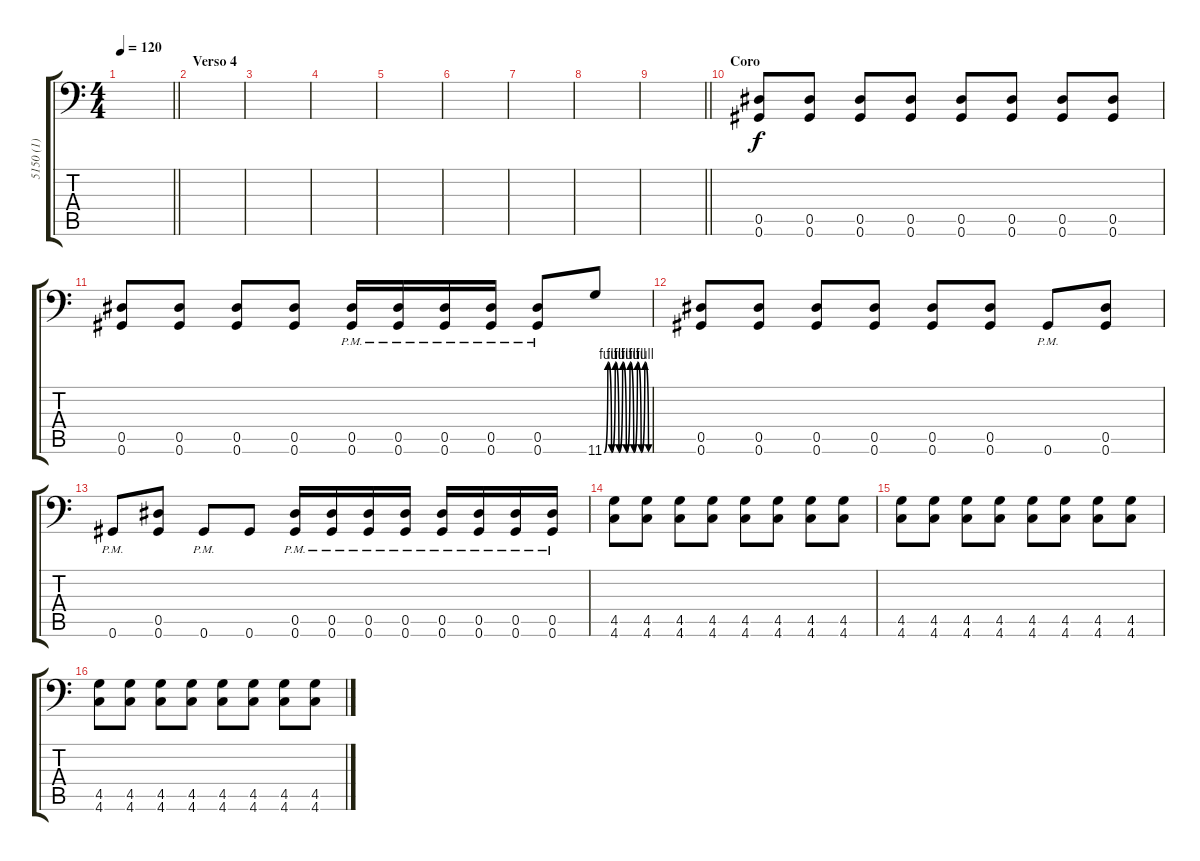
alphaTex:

\track ("5150 (1)" "5150 (1)") {instrument electricguitarjazz}
\staff {score tabs}
\tuning (Bb3 F3 Db3 Ab2 Eb2 Ab1) {hide}
\ts (4 4)
\tempo 120
\clef f4
\barLineRight lightlight
\ks c
|
\section ("" "Verso 4")
|
|
|
|
|
|
|
\barLineRight lightlight
|
\section ("" "Coro")
(0.5 0.6).8 (0.5 0.6).8 (0.5 0.6).8 (0.5 0.6).8 (0.5 0.6).8 (0.5 0.6).8 (0.5 0.6).8 (0.5 0.6).8 |
(0.5 0.6).8 (0.5 0.6).8 (0.5 0.6).8 (0.5 0.6).8 (0.5{pm} 0.6).16 (0.5{pm} 0.6).16 (0.5{pm} 0.6).16 (0.5{pm} 0.6).16 (0.5{pm} 0.6).8 11.6{be (custom 0 0 5 4 10 0 15 4 20 0 25 4 30 0 35 4 40 0 45 4 50 0 55 4 60 0)}.8 |
(0.5 0.6).8 (0.5 0.6).8 (0.5 0.6).8 (0.5 0.6).8 (0.5 0.6).8 (0.5 0.6).8 0.6{pm}.8 (0.5 0.6).8 |
0.6{pm}.8 (0.5 0.6).8 0.6{pm}.8 0.6.8 (0.5{pm} 0.6).16 (0.5{pm} 0.6).16 (0.5{pm} 0.6).16 (0.5{pm} 0.6).16 (0.5{pm} 0.6).16 (0.5{pm} 0.6).16 (0.5{pm} 0.6).16 (0.5{pm} 0.6).16 |
(4.5 4.6).8 (4.5 4.6).8 (4.5 4.6).8 (4.5 4.6).8 (4.5 4.6).8 (4.5 4.6).8 (4.5 4.6).8 (4.5 4.6).8 |
(4.5 4.6).8 (4.5 4.6).8 (4.5 4.6).8 (4.5 4.6).8 (4.5 4.6).8 (4.5 4.6).8 (4.5 4.6).8 (4.5 4.6).8 |
(4.5 4.6).8 (4.5 4.6).8 (4.5 4.6).8 (4.5 4.6).8 (4.5 4.6).8 (4.5 4.6).8 (4.5 4.6).8 (4.5 4.6).8
